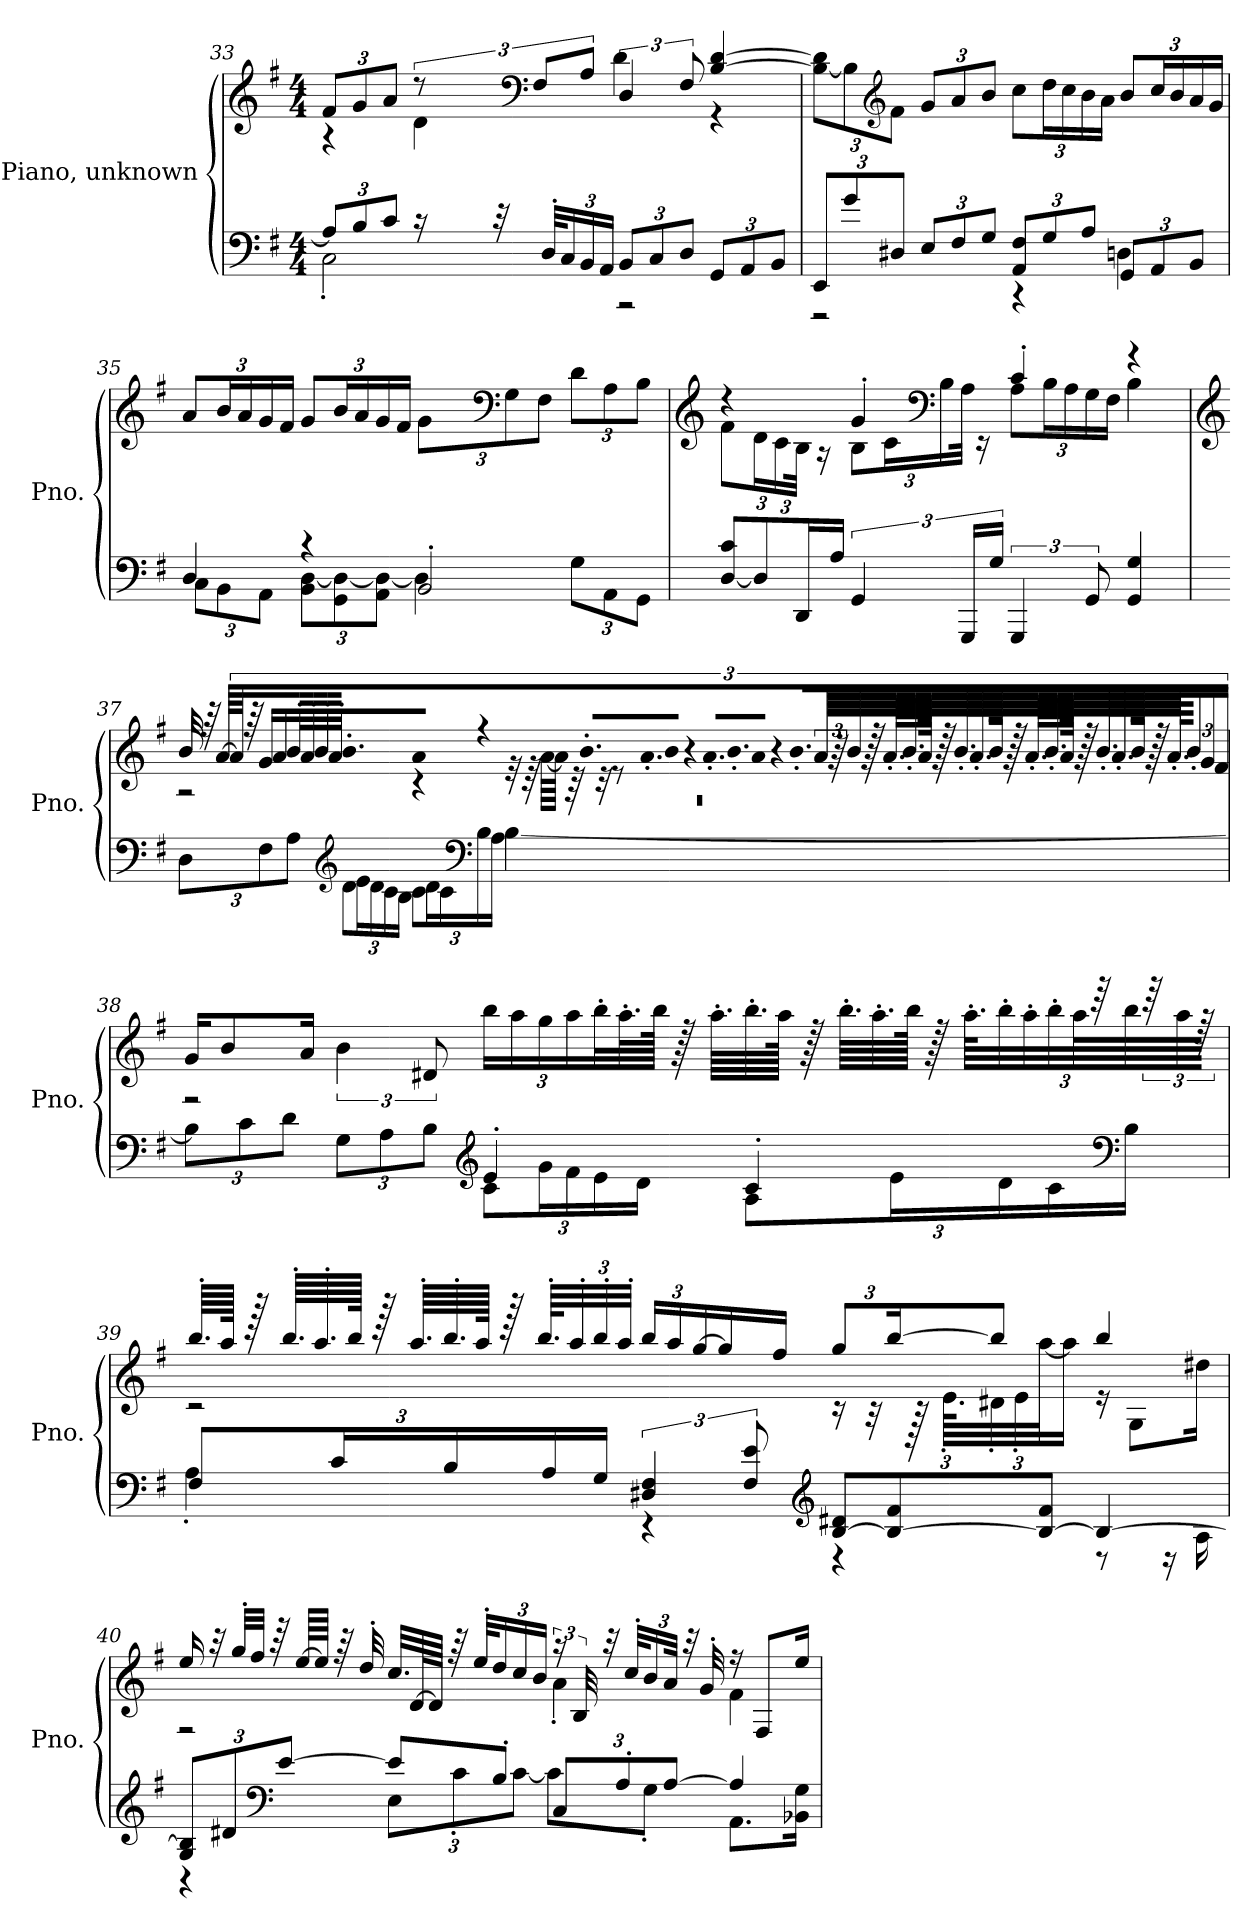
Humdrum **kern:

**kern	**kern
*part1	*part1
*staff2	*staff1
*I"Piano, unknown	*
*I'Pno.	*
*clefF4	*clefG2
*k[f#]	*k[f#]
*M4/4	*M4/4
*Xbrackettup	*Xbrackettup
=33	=33
*^	*^
12A/L]	2C'\	12f#/L	4r
12B/	.	12g/	.
12c/J	.	12a/J	.
*	*	*brackettup	*
16r	.	12r	4d\
32r	.	.	.
*	*	*clefF4	*
.	.	12F#/L	.
32D'/KLL	.	.	.
24C/	.	.	.
24BB/	.	12A/J	.
24AA/JJ	.	.	.
12BB/L	2r	6D/	4d\
12C/	.	.	.
12D/J	.	12F#/	.
12GG/L	.	[4B/ [4d/	4r
12AA/	.	.	.
12BB/J	.	.	.
*	*	*v	*v
!!LO:LB:g=z
=34	=34	=34
*	*	*Xbrackettup
12EE/L	2r	12B\_ 12d\]L
12g/	.	12B\]
*	*	*clefG2
12D#X/J	.	12f#\J
12E/L	.	12g/L
12F#/	.	12a/
12G/J	.	12b/J
12AA/ 12F#/L	4r	12cc\L
12G/	.	24dd\L
.	.	24cc\
12A/J	.	24b\
.	.	24a\JJ
12GG/L	4Dn\	12b/L
12AA/	.	24cc/L
.	.	24b/
12BB/J	.	24a/
.	.	24g/JJ
=35	=35	=35
4D/	12C\L	12a/L
.	12BB\	24b/L
.	.	24a/
.	12AA\J	24g/
.	.	24f#/JJ
4r	12BB\ [12D\L	12g/L
.	12GG\ 12D\_	24b/L
.	.	24a/
.	12AA\ 12D\_J	24g/
.	.	24f#/JJ
2BB'/	4D\]	12g\L
*	*	*clefF4
.	.	12G\
.	.	12F#\J
.	12G\L	12d\L
.	12AA\	12A\
.	12GG\J	12B\J
*v	*v	*
!!LO:LB:g=z
=36	=36
*	*clefG2
*	*^
[12D/ 12c/L	4r	12f#\L
12D/]	.	24d\L
.	.	24c\
24DD/L	.	48B\JJk
.	.	16r
24A/JJ	.	.
*brackettup	*	*
6GG/	4g'/	12B\L
.	.	24c\L
*	*clefF4	*
.	.	24B\
24GGG/LL	.	48A\JJk
.	.	16r
24G/JJ	.	.
6GGG/	4c'/	12A\L
.	.	24B\L
.	.	24A\
12GG/	.	24G\
.	.	24F#\JJ
4GG/ 4G/	4r	4B\
!!LO:PB:g=z	!!
=37	=37	=37
*	*clefG2	*
*^	*	*
*	*Xbrackettup	*	*
1r	12D\L	32b/	2r
.	.	64r	.
.	.	[64a/LLLL	.
*	*	*brackettup	*
.	.	96a/JJJJ]	.
.	.	96r	.
.	12F#\	24g/LL	.
*	*	*Xbrackettup	*
.	.	24a/	.
.	12A\J	48b'/L	.
.	.	48a'/	.
.	.	48b'/	.
.	.	48a'/	.
*clefG2	*	*	*
.	12d\L	64.b'/L	.
.	.	128a/JJJJk	.
.	.	128r	.
.	.	64.b'/LLLL	.
.	.	64.a'/	.
.	24e\L	.	.
.	.	128b/JJJJk	.
.	.	128r	.
.	.	64.a'/LLLL	.
.	24d\	64.b'/	.
.	.	128a/JJJJk	.
.	.	128r	.
.	.	64.b'/LLLL	.
.	24c\	.	.
*	*	*brackettup	*
.	.	96a/JJJJ	.
.	.	96r	.
.	24B\JJ	96b/	.
.	.	128r	.
.	.	64.a'/LLLL	.
.	12c\L	64.b'/	4r
.	.	128a/JJJJk	.
.	.	128r	.
.	.	64.b'/LLLL	.
.	.	64.a'/	.
.	24d\L	.	.
.	.	128b/JJJJk	.
.	.	128r	.
.	.	64.a'/LLLL	.
.	24c\	64.b'/	.
.	.	128a/JJJJk	.
.	.	128r	.
.	.	64.b'/LLLL	.
*clefF4	*	*	*
.	24B\	.	.
.	.	64.a'/	.
.	24A\JJ	.	.
.	.	128b/JJJJk	.
.	.	128r	.
.	.	64.a'/KKKL	.
*	*	*Xbrackettup	*
.	[4B\	12b'/	32r
.	.	.	64r
.	.	.	[64a\LLLL
.	.	.	64a\JJJJ]
.	.	.	64r
.	.	12g/	.
.	.	.	32r
.	.	.	8r
.	.	12f#/J	.
*	*	*v	*v
!!LO:LB:g=z
=38	=38	=38
2r	12B\L]	16g/KL
.	.	8b/
.	12c\	.
.	12d\J	.
.	.	16a/Jk
*	*	*brackettup
.	12G\L	6b\
.	12A\	.
.	12B\J	12d#X/
*clefG2	*	*
*	*	*Xbrackettup
4e'/	12c\L	24bb\LL
.	.	24aa\
.	24g\L	24gg\
.	24f#\	24aa\
.	24e\	48bb'\L
.	.	64.aa'\L
.	24d\JJ	.
.	.	128bb\JJJJk
.	.	128r
.	.	64.aa'\LLLL
4c'/	12A\L	64.bb'\
.	.	128aa\JJJJk
.	.	128r
.	.	64.bb'\LLLL
.	.	64.aa'\
.	24e\L	.
.	.	128bb\JJJJk
.	.	128r
.	.	64.aa'\KLLL
.	24d\	48bb'\
.	.	48aa'\
.	24c\	48bb'\
*	*	*brackettup
.	.	96aa\JJJk
.	.	96r
*clefF4	*	*
.	24B\JJ	96bb\
.	.	96r
.	.	96aa\
.	.	96r
!!LO:LB:g=z
=39	=39	=39
*	*	*^
12F#/L	4A'\	64.bb'/LLLL	2r
.	.	128aa/JJJJk	.
.	.	128r	.
.	.	64.bb'/LLLL	.
.	.	64.aa'/	.
24c/L	.	.	.
.	.	128bb/JJJJk	.
.	.	128r	.
.	.	64.aa'/LLLL	.
24B/	.	64.bb'/	.
.	.	128aa/JJJJk	.
.	.	128r	.
.	.	64.bb'/KLLL	.
24A/	.	.	.
*	*	*Xbrackettup	*
.	.	48aa'/	.
24G/JJ	.	48bb'/	.
.	.	48aa'/JJJ	.
*brackettup	*	*	*
6D#X/ 6F#/	4r	24bb/LL	.
.	.	24aa/	.
.	.	[24gg/	.
.	.	16gg/]	.
12F#/ 12e/	.	.	.
.	.	16ff#/JJ	.
*clefG2	*	*	*
*Xbrackettup	*	*	*
[12B/ 12d#X/L	4r	12gg/L	16r
.	.	.	32r
12B/_ 12f#/	.	[24bb/K	.
.	.	.	128r
.	.	.	64.e'\KLLL
.	.	8bb/J]	48d#X'\
.	.	.	48e'\
12B/_ 12f#/J	.	.	[48aa\J
.	.	.	16aa\JJ]
4B/_	8r	4bb/	16r
.	.	.	8G\L
.	16r	.	.
.	16A\	.	16dd#X\Jk
!!LO:LB:g=z	!!
=40	=40	=40	=40
12G/ 12B/]L	4r	16ee/	2r
.	.	32r	.
12d#X/	.	.	.
.	.	32gg'/LLL	.
.	.	32ff#/JJJ	.
.	.	64r	.
*clefF4	*	*	*
[12e/J	.	.	.
.	.	[64ee/LLLL	.
.	.	64ee/JJJJ]	.
.	.	64r	.
.	.	32dd'/	.
8e/L]	12E\L	32.cc/LLL	.
.	.	[64d/L	.
.	.	64d/JJJJ]	.
.	.	64r	.
.	12c'\	.	.
.	.	32ee'/KLL	.
8B'/J	.	24dd/	.
.	[12c\J	24cc/	.
.	.	24b/JJ	.
*	*	*brackettup	*
12C/L	8c\L]	24r	4a'\
.	.	48B/	.
.	.	32r	.
12A'/	.	.	.
.	.	32cc'/KLL	.
*	*	*Xbrackettup	*
.	8G'\J	24b/	.
[12A/J	.	48a/JJk	.
.	.	32r	.
.	.	32g'/	.
4A/]	8.AA\L	16r	4f#\
.	.	8F#/L	.
.	16BB-X\ 16G\Jk	16ee/Jk	.
*v	*v	*	*
*	*v	*v
=	=
*-	*-
